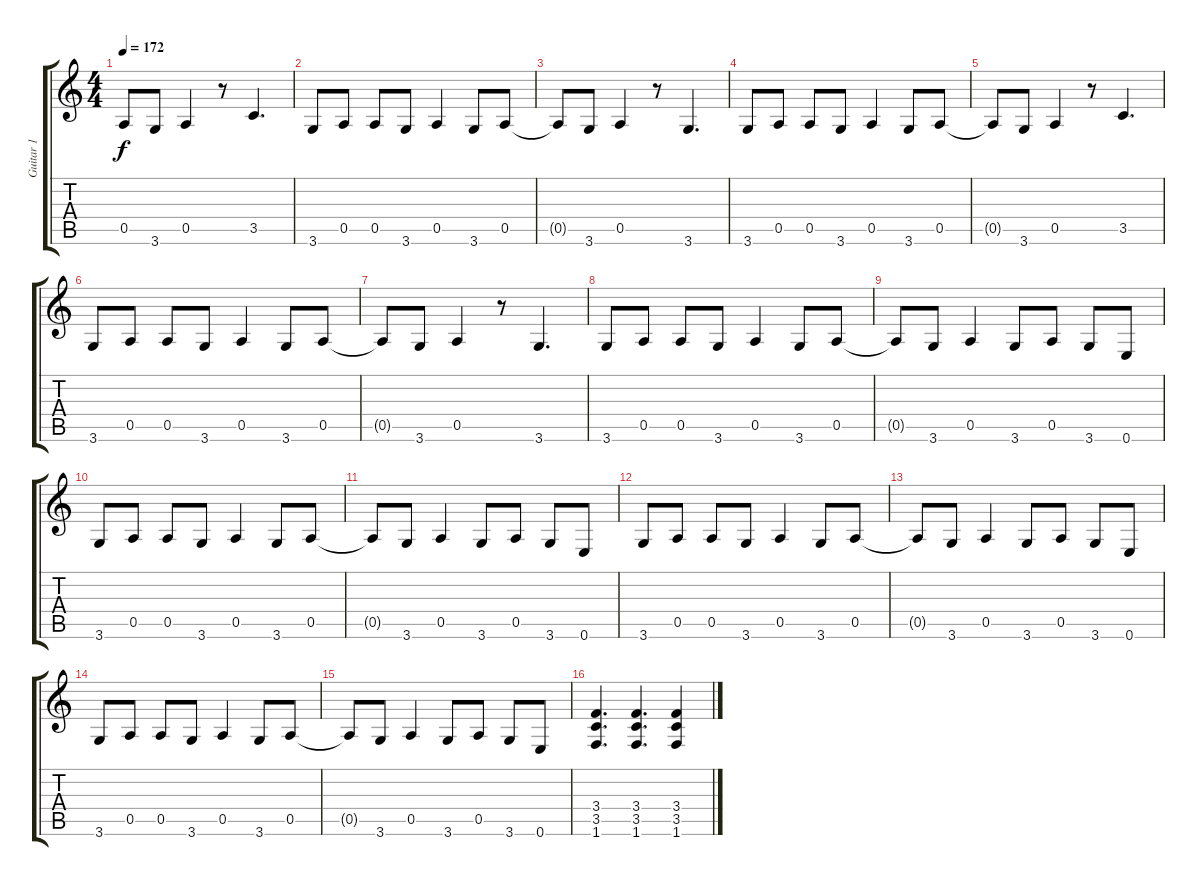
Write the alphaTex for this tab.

\track ("Guitar 1" "Guitar 1") {instrument overdrivenguitar}
\staff {score tabs}
\tuning (E4 B3 G3 D3 A2 E2) {hide}
\ts (4 4)
\tempo 172
\clef g2
\ks c
0.5{t}.8{dy f} 3.6.8 0.5.4 r.8 3.5.4{d} |
3.6.8 0.5.8 0.5.8 3.6.8 0.5.4 3.6.8 0.5.8 |
0.5{t}.8 3.6.8 0.5.4 r.8 3.6.4{d} |
3.6.8 0.5.8 0.5.8 3.6.8 0.5.4 3.6.8 0.5.8 |
0.5{t}.8 3.6.8 0.5.4 r.8 3.5.4{d} |
3.6.8 0.5.8 0.5.8 3.6.8 0.5.4 3.6.8 0.5.8 |
0.5{t}.8 3.6.8 0.5.4 r.8 3.6.4{d} |
3.6.8 0.5.8 0.5.8 3.6.8 0.5.4 3.6.8 0.5.8 |
0.5{t}.8 3.6.8 0.5.4 3.6.8 0.5.8 3.6.8 0.6.8 |
3.6.8 0.5.8 0.5.8 3.6.8 0.5.4 3.6.8 0.5.8 |
0.5{t}.8 3.6.8 0.5.4 3.6.8 0.5.8 3.6.8 0.6.8 |
3.6.8 0.5.8 0.5.8 3.6.8 0.5.4 3.6.8 0.5.8 |
0.5{t}.8 3.6.8 0.5.4 3.6.8 0.5.8 3.6.8 0.6.8 |
3.6.8 0.5.8 0.5.8 3.6.8 0.5.4 3.6.8 0.5.8 |
0.5{t}.8 3.6.8 0.5.4 3.6.8 0.5.8 3.6.8 0.6.8 |
(3.4 3.5 1.6).4{d} (3.4 3.5 1.6).4{d} (3.4 3.5 1.6).4
